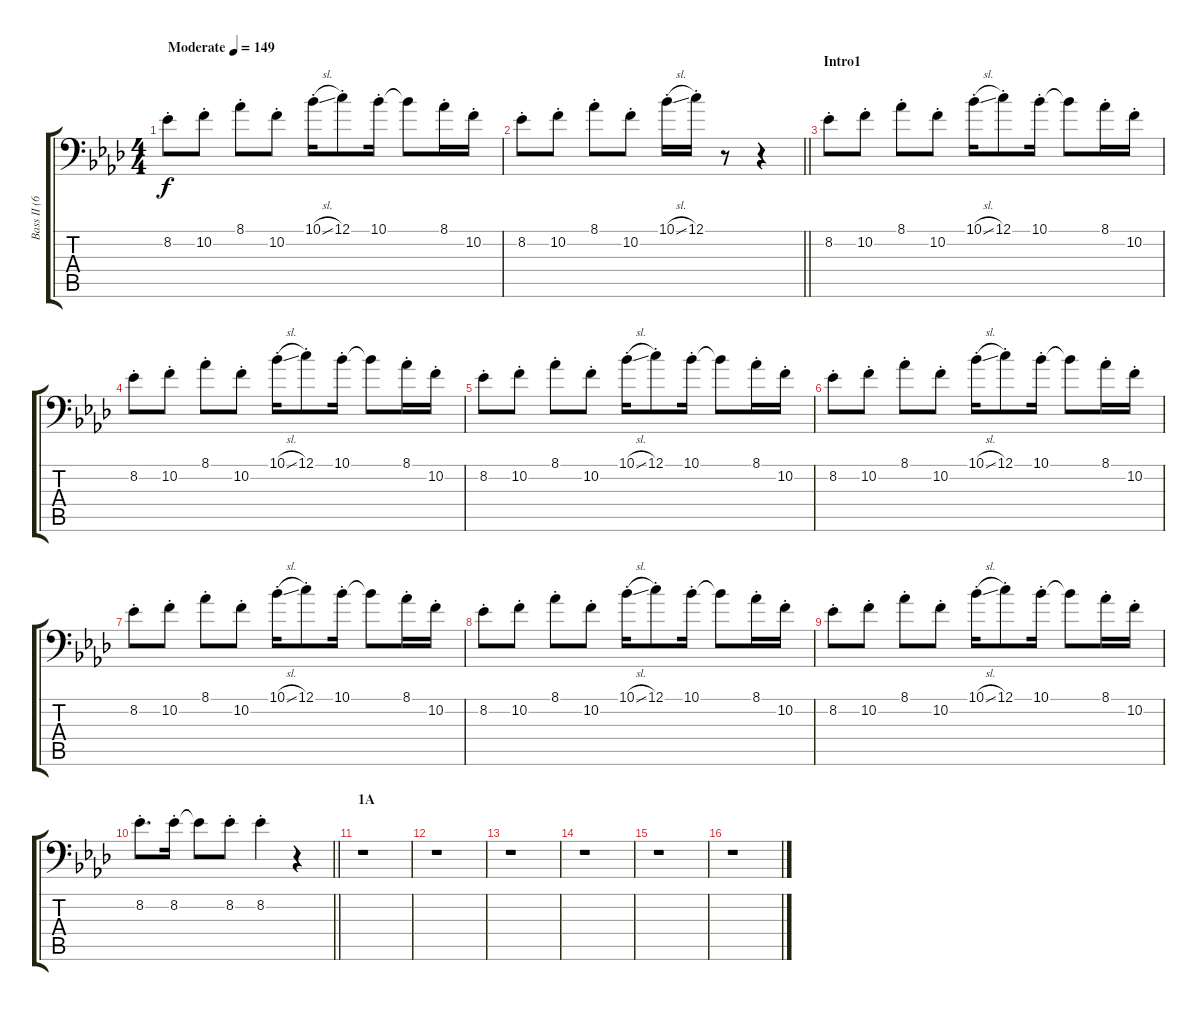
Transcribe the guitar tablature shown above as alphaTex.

\track ("Bass II (6-Strings)" "Bass II (6") {instrument electricbasspick}
\staff {score tabs}
\tuning (C3 G2 D2 A1 E1 B0) {hide}
\ts (4 4)
\tempo (149 "Moderate")
\clef f4
\ks ab
8.2{st}.8{dy f instrument electricbasspick} 10.2{st}.8 8.1{st}.8 10.2{st}.8 10.1{sl st}.16 12.1{st}.8 10.1{st}.16 10.1{t}.8 8.1{st}.16 10.2{st}.16 |
\barLineRight lightlight
8.2{st}.8 10.2{st}.8 8.1{st}.8 10.2{st}.8 10.1{sl st}.16 12.1{st}.16 r.8 r.4 |
\section ("" "Intro1")
8.2{st}.8 10.2{st}.8 8.1{st}.8 10.2{st}.8 10.1{sl st}.16 12.1{st}.8 10.1{st}.16 10.1{t}.8 8.1{st}.16 10.2{st}.16 |
8.2{st}.8 10.2{st}.8 8.1{st}.8 10.2{st}.8 10.1{sl st}.16 12.1{st}.8 10.1{st}.16 10.1{t}.8 8.1{st}.16 10.2{st}.16 |
8.2{st}.8 10.2{st}.8 8.1{st}.8 10.2{st}.8 10.1{sl st}.16 12.1{st}.8 10.1{st}.16 10.1{t}.8 8.1{st}.16 10.2{st}.16 |
8.2{st}.8 10.2{st}.8 8.1{st}.8 10.2{st}.8 10.1{sl st}.16 12.1{st}.8 10.1{st}.16 10.1{t}.8 8.1{st}.16 10.2{st}.16 |
8.2{st}.8 10.2{st}.8 8.1{st}.8 10.2{st}.8 10.1{sl st}.16 12.1{st}.8 10.1{st}.16 10.1{t}.8 8.1{st}.16 10.2{st}.16 |
8.2{st}.8 10.2{st}.8 8.1{st}.8 10.2{st}.8 10.1{sl st}.16 12.1{st}.8 10.1{st}.16 10.1{t}.8 8.1{st}.16 10.2{st}.16 |
8.2{st}.8 10.2{st}.8 8.1{st}.8 10.2{st}.8 10.1{sl st}.16 12.1{st}.8 10.1{st}.16 10.1{t}.8 8.1{st}.16 10.2{st}.16 |
\barLineRight lightlight
8.2{st}.8{d} 8.2{st}.16 8.2{t}.8 8.2{st}.8 8.2{st}.4 r.4 |
\section ("" "1A")
r.1 |
r.1 |
r.1 |
r.1 |
r.1 |
r.1
